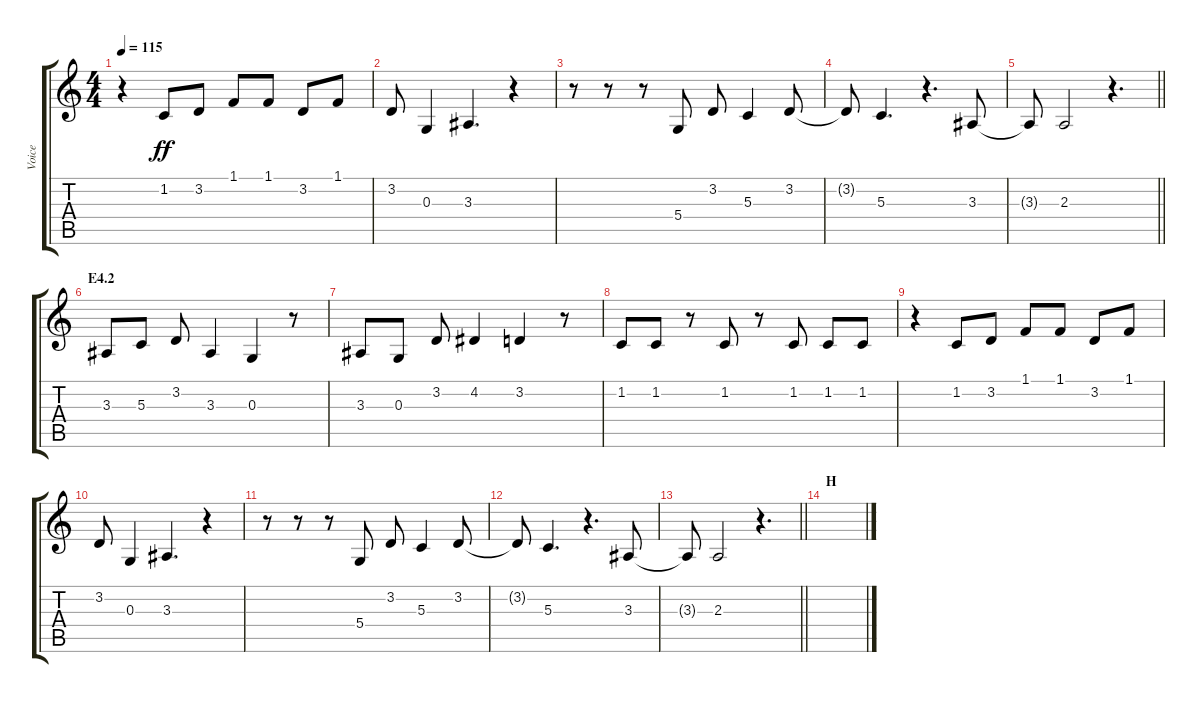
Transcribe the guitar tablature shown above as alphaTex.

\track ("Voice" "Voice") {instrument lead6voice}
\staff {score tabs}
\tuning (E4 B3 G3 D3 A2 E2) {hide}
\ts (4 4)
\tempo 115
\clef g2
\ks c
r.4{dy ff} 1.2.8 3.2.8 1.1.8 1.1.8 3.2.8 1.1.8 |
3.2.8 0.3.4 3.3.4{d} r.4 |
r.8 r.8 r.8 5.4.8 3.2.8 5.3.4 3.2.8 |
3.2{t}.8 5.3.4{d} r.4{d} 3.3.8 |
\barLineRight lightlight
3.3{t}.8 2.3.2 r.4{d} |
\section ("" "E4.2")
3.3.8 5.3.8 3.2.8 3.3.4 0.3.4 r.8 |
3.3.8 0.3.8 3.2.8 4.2.4 3.2.4 r.8 |
1.2.8 1.2.8 r.8 1.2.8 r.8 1.2.8 1.2.8 1.2.8 |
r.4 1.2.8 3.2.8 1.1.8 1.1.8 3.2.8 1.1.8 |
3.2.8 0.3.4 3.3.4{d} r.4 |
r.8 r.8 r.8 5.4.8 3.2.8 5.3.4 3.2.8 |
3.2{t}.8 5.3.4{d} r.4{d} 3.3.8 |
\barLineRight lightlight
3.3{t}.8 2.3.2 r.4{d} |
\section ("" "H")
